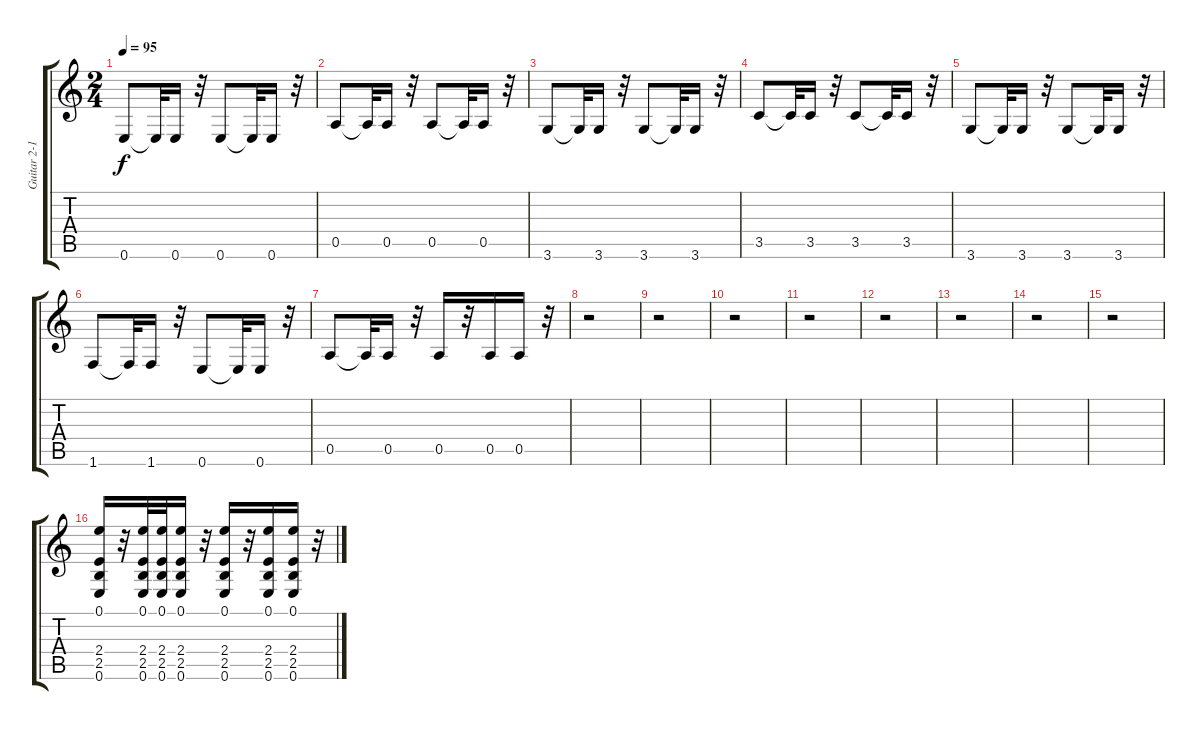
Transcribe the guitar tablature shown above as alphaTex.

\track ("Guitar 2-1" "Guitar 2-1") {instrument acousticguitarnylon}
\staff {score tabs}
\tuning (E4 B3 G3 D3 A2 E2) {hide}
\ts (2 4)
\tempo 95
\clef g2
\ks c
0.6.8{dy f} 0.6{t}.32 0.6.16 r.32 0.6.8 0.6{t}.32 0.6.16 r.32 |
0.5.8 0.5{t}.32 0.5.16 r.32 0.5.8 0.5{t}.32 0.5.16 r.32 |
3.6.8 3.6{t}.32 3.6.16 r.32 3.6.8 3.6{t}.32 3.6.16 r.32 |
3.5.8 3.5{t}.32 3.5.16 r.32 3.5.8 3.5{t}.32 3.5.16 r.32 |
3.6.8 3.6{t}.32 3.6.16 r.32 3.6.8 3.6{t}.32 3.6.16 r.32 |
1.6.8 1.6{t}.32 1.6.16 r.32 0.6.8 0.6{t}.32 0.6.16 r.32 |
0.5.8 0.5{t}.32 0.5.16 r.32 0.5.16 r.32 0.5.16 0.5.16 r.32 |
r.2 |
r.2 |
r.2 |
r.2 |
r.2 |
r.2 |
r.2 |
r.2 |
(0.1 2.4 2.5 0.6).16{instrument acousticguitarnylon} r.32 (0.1 2.4 2.5 0.6).32 (0.1 2.4 2.5 0.6).32 (0.1 2.4 2.5 0.6).16 r.32 (0.1 2.4 2.5 0.6).16 r.32 (0.1 2.4 2.5 0.6).16 (0.1 2.4 2.5 0.6).16 r.32
